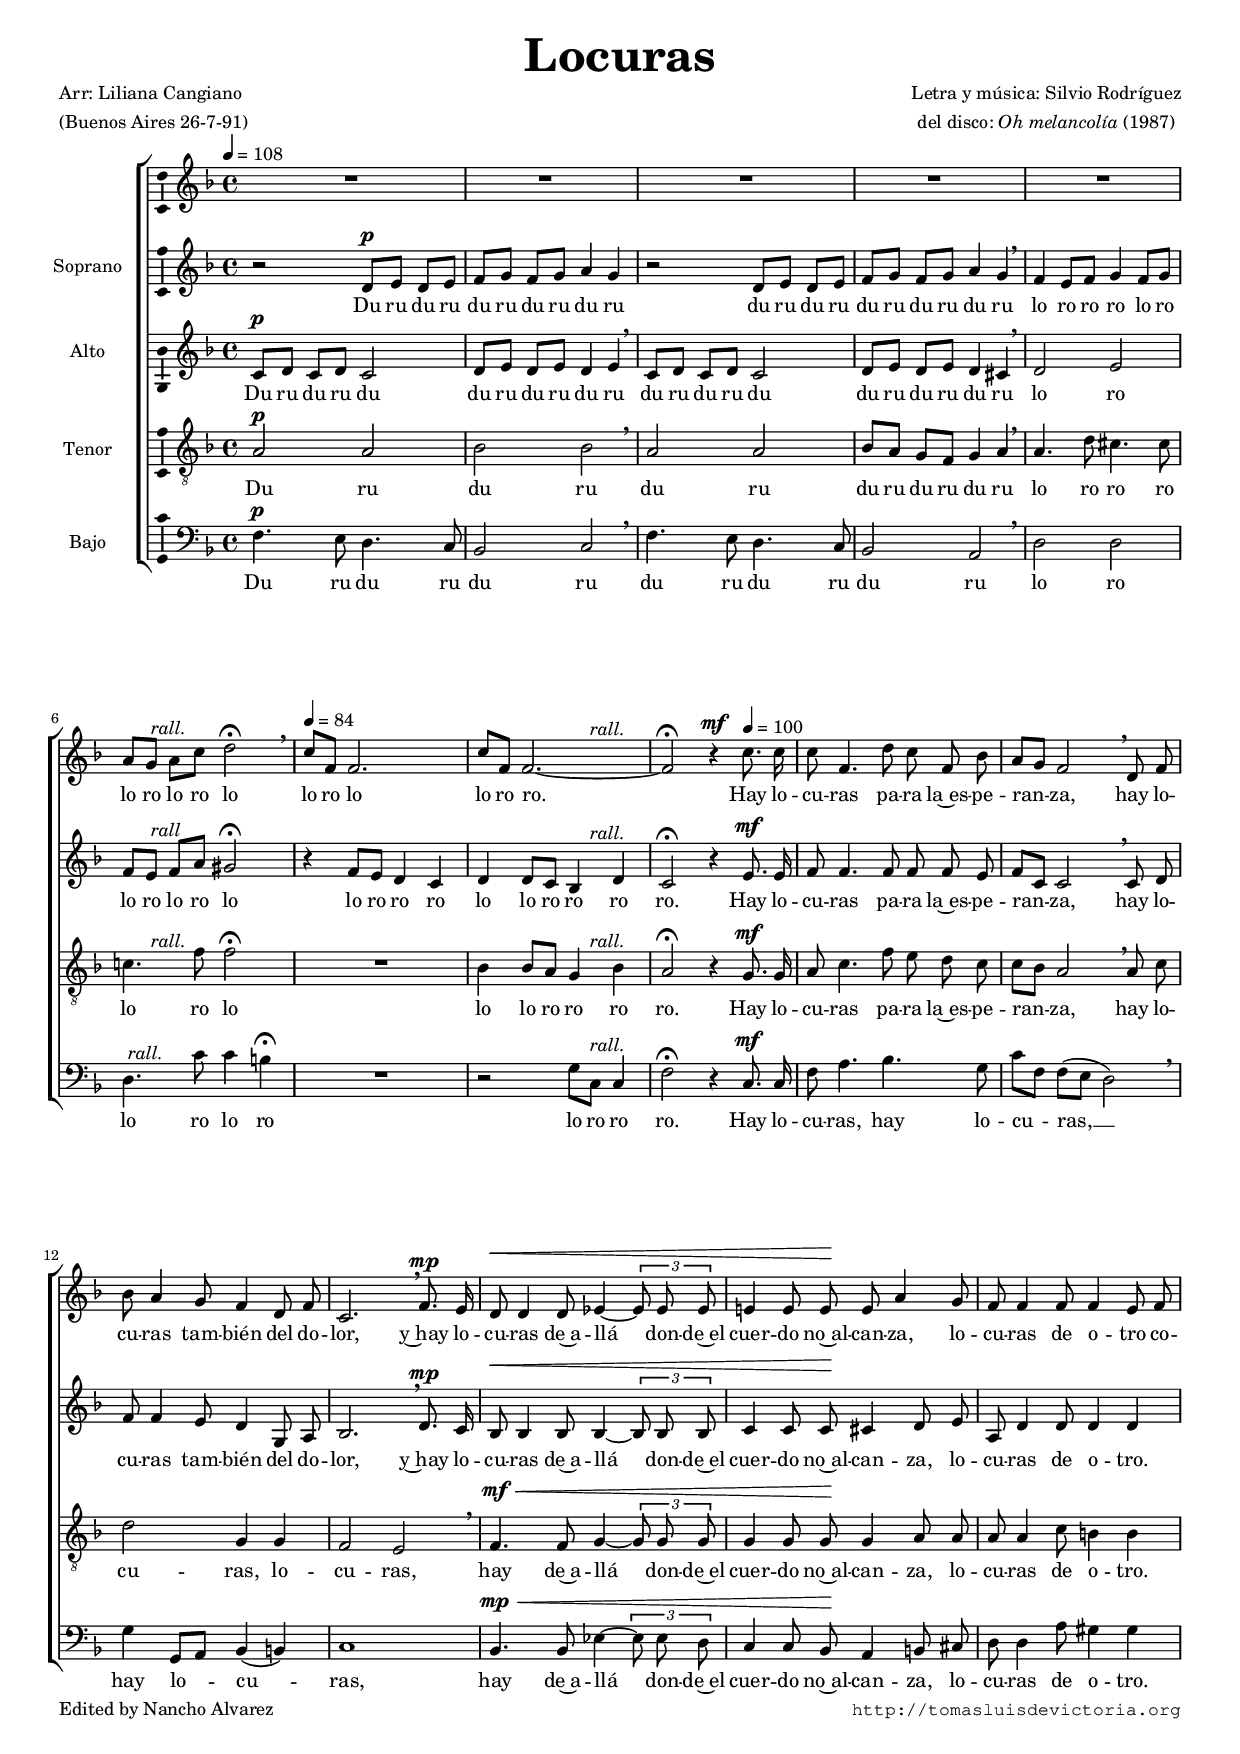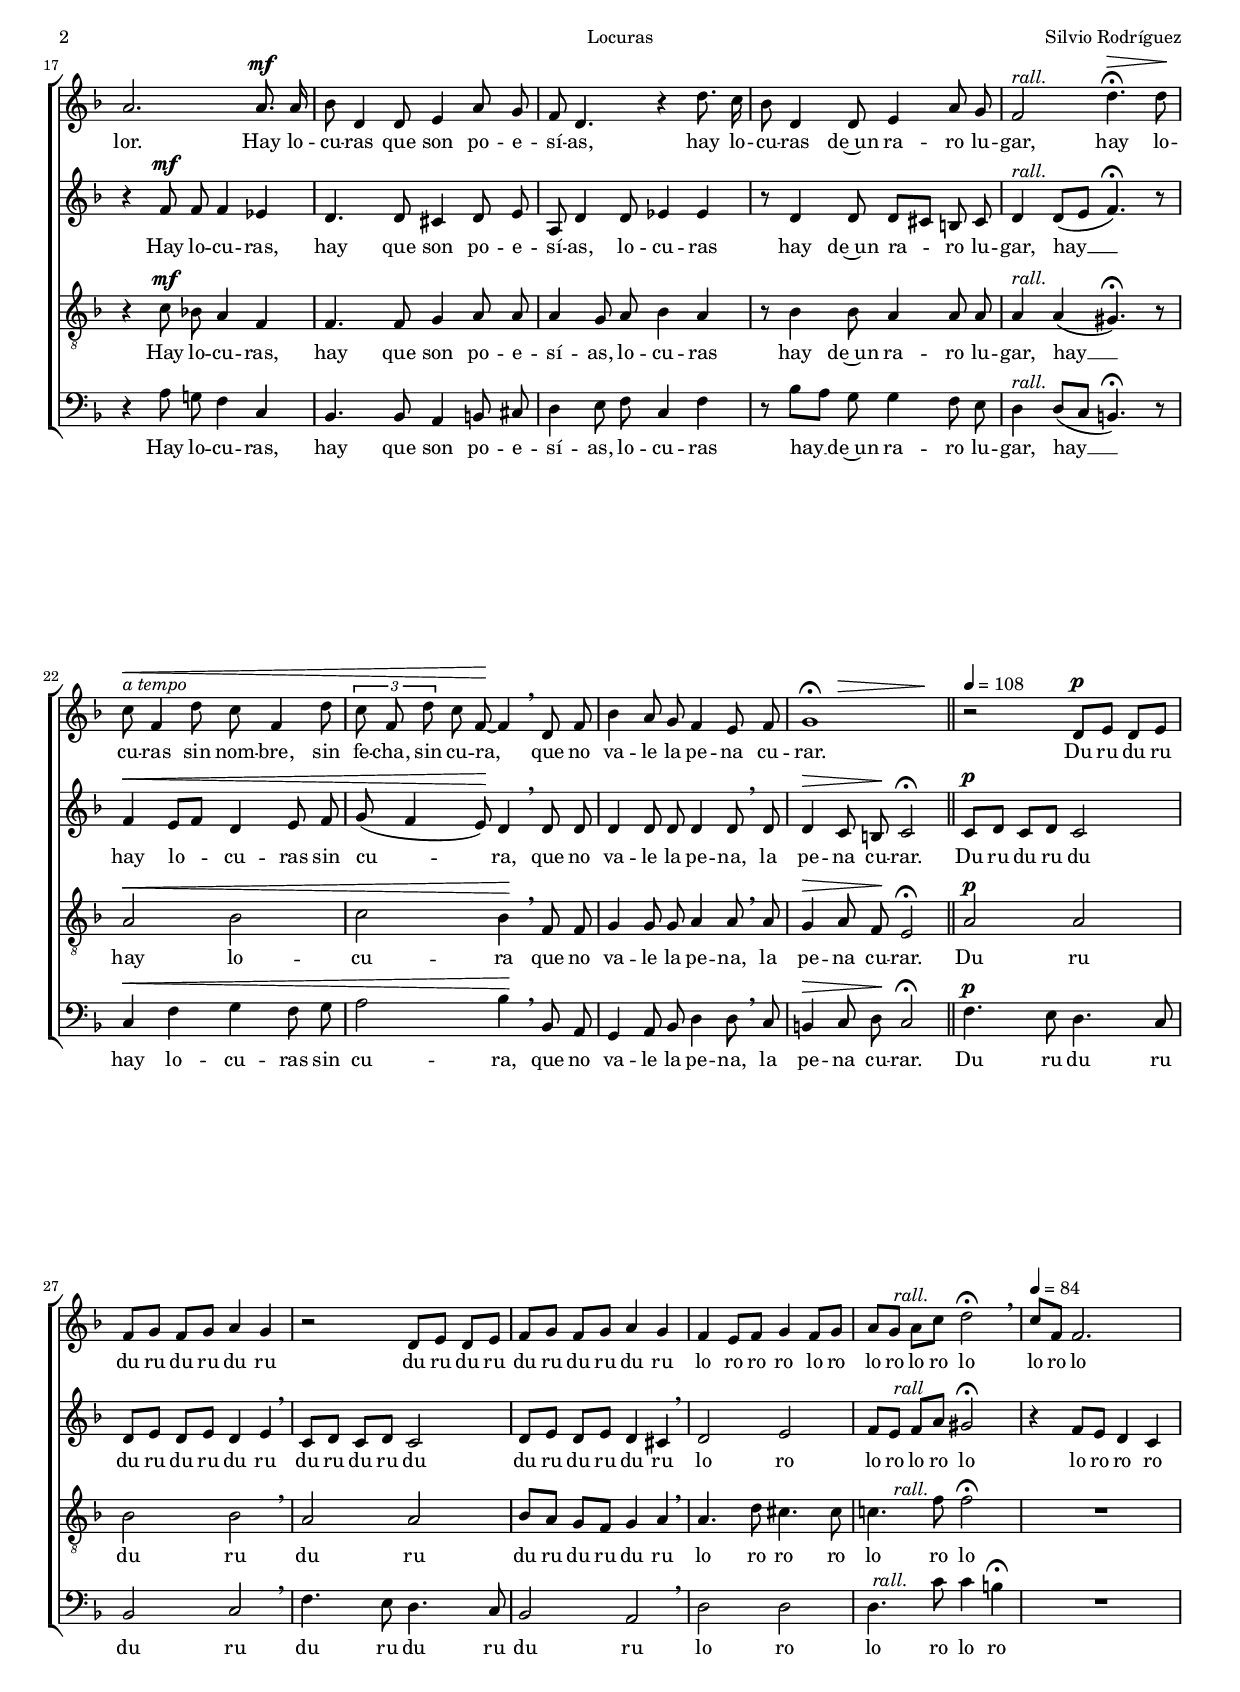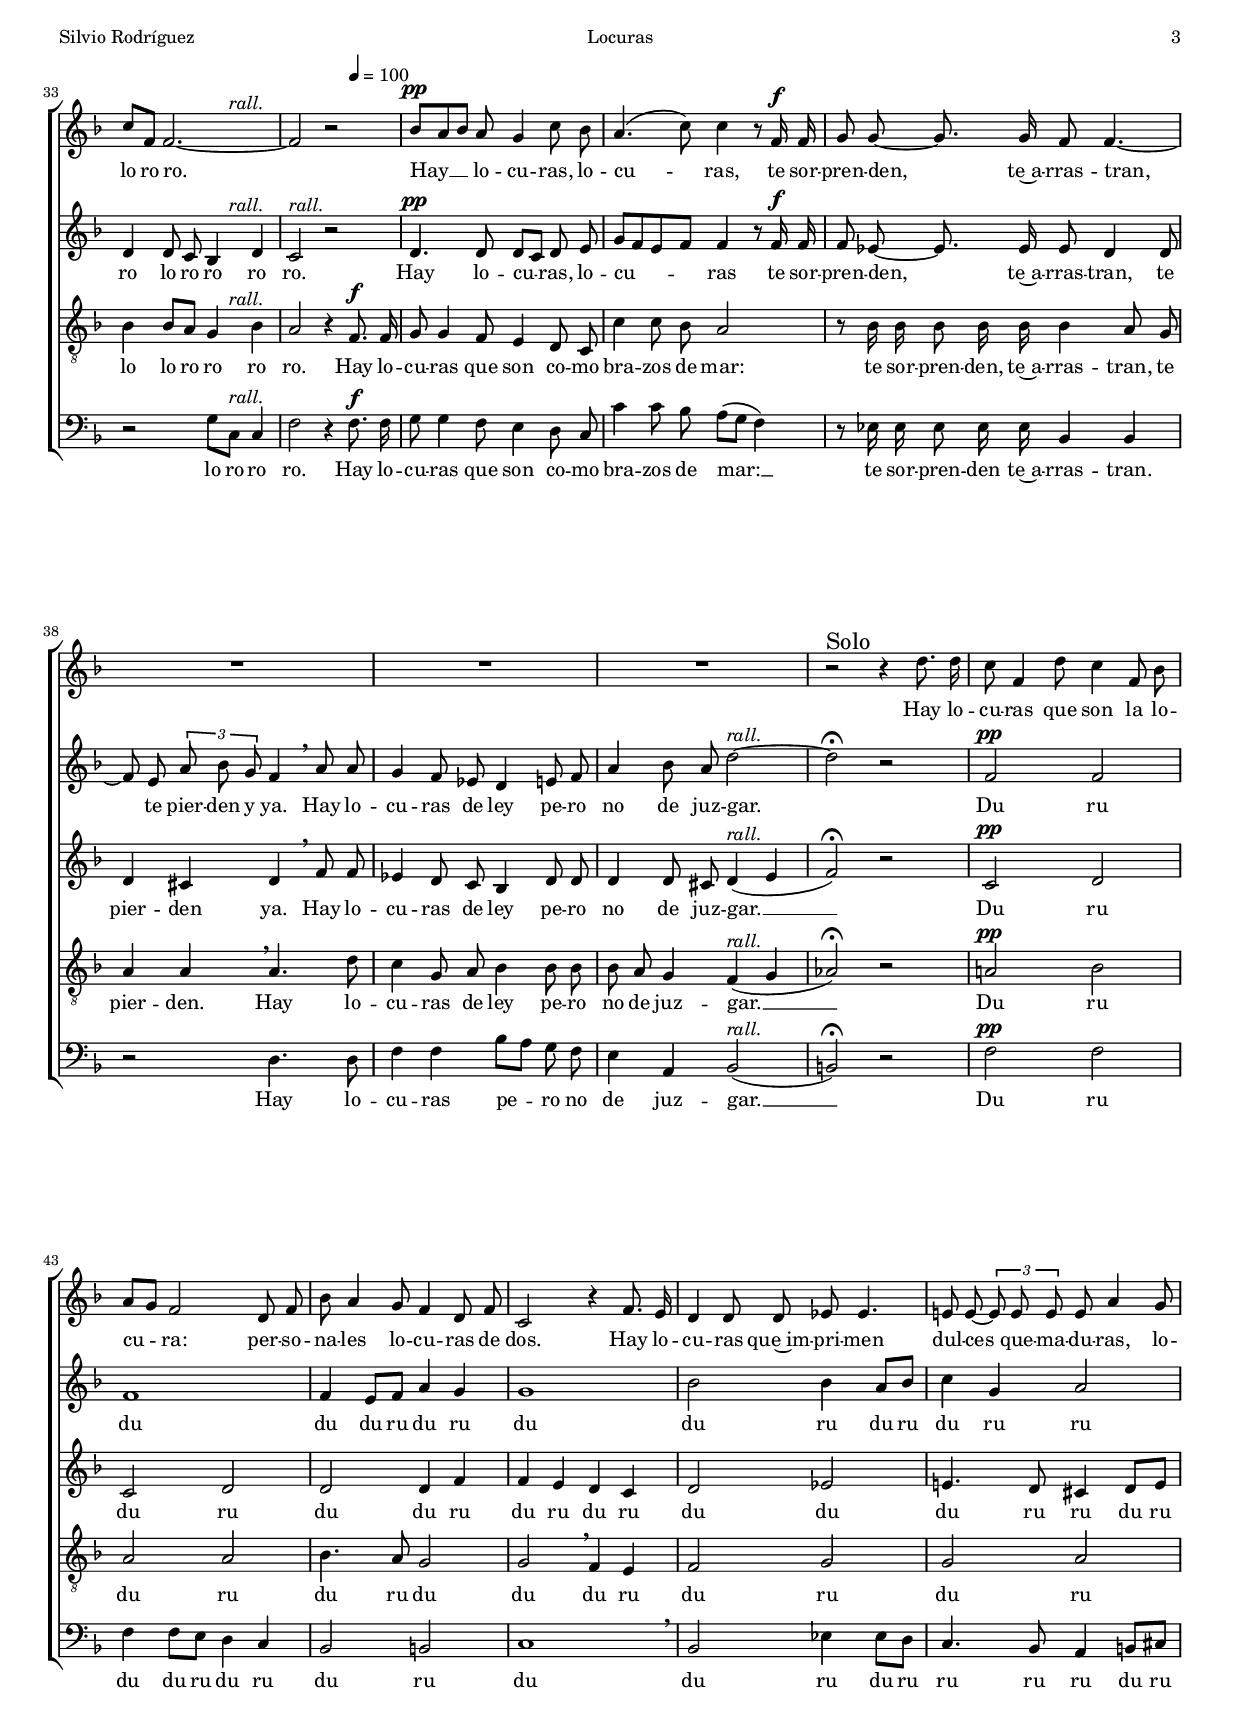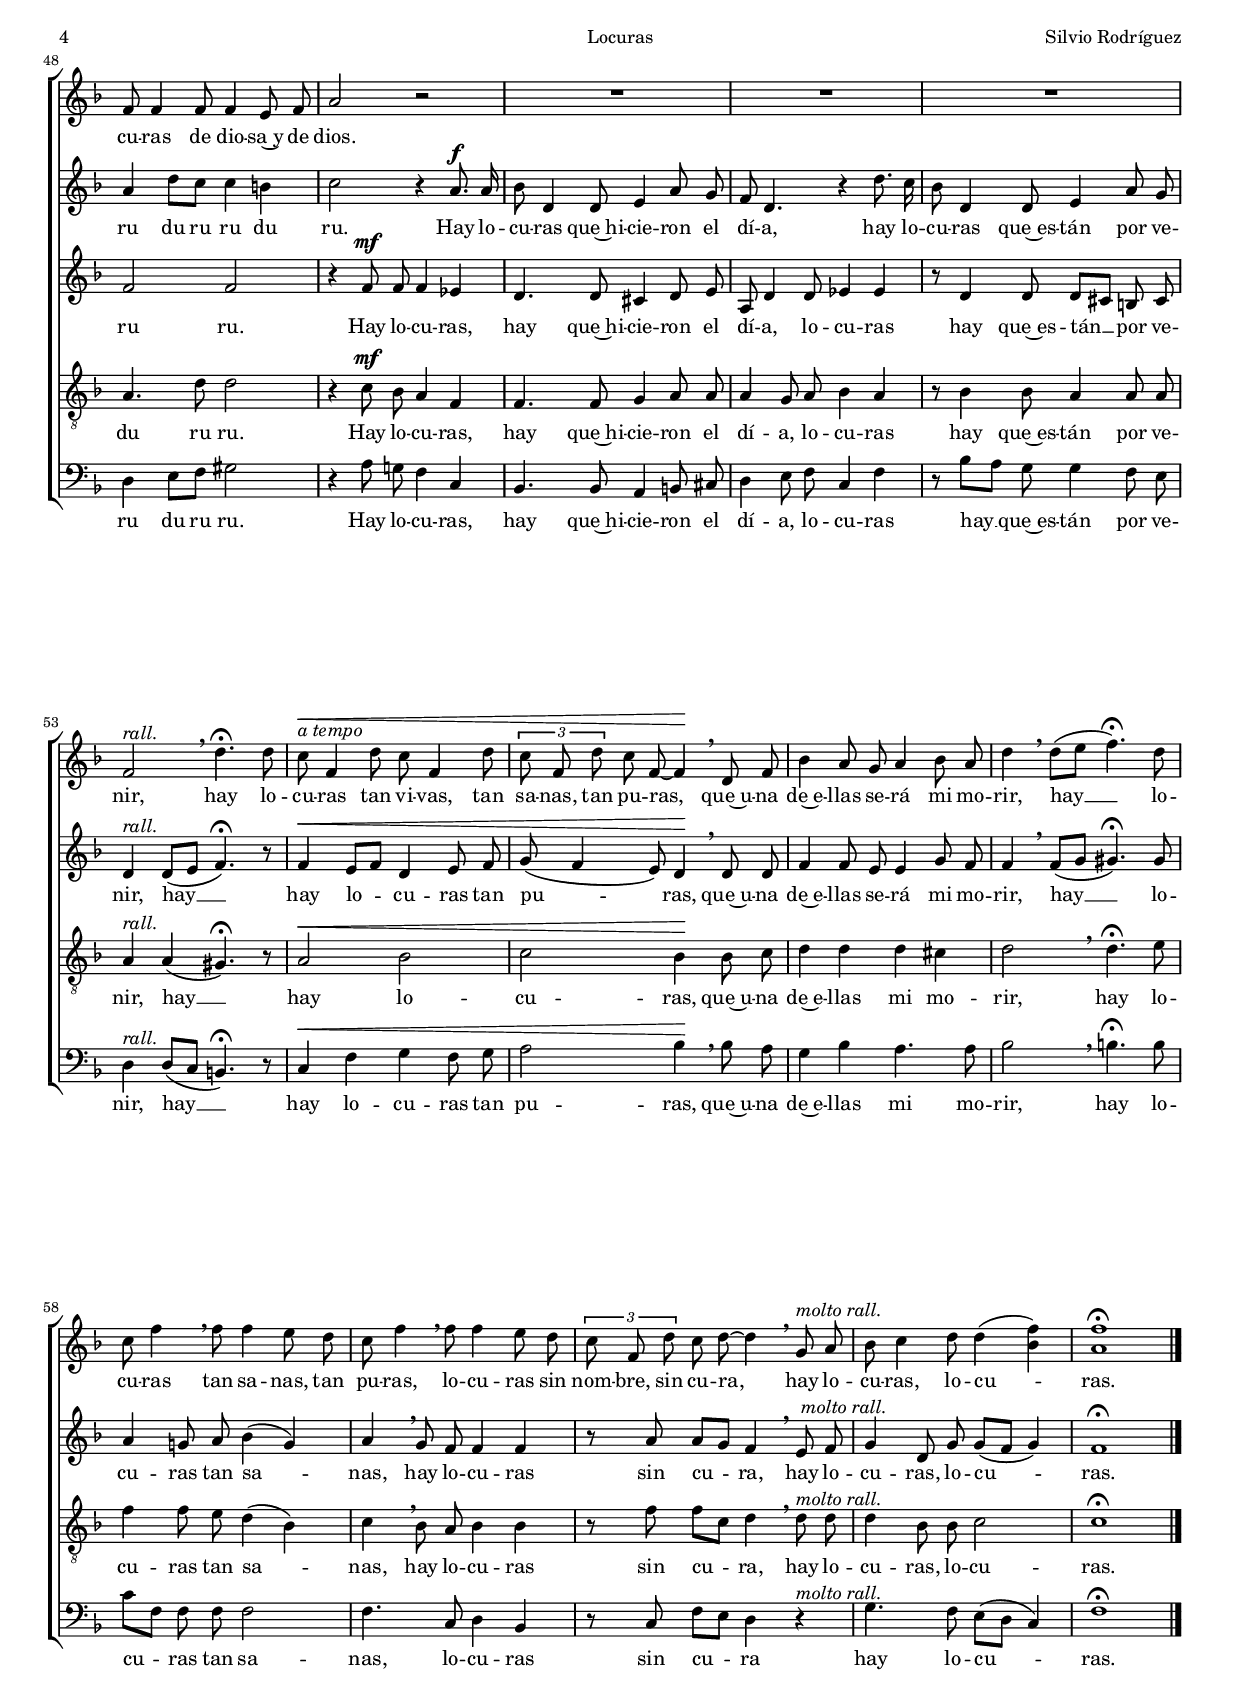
\version "2.12.2"

#(set-default-paper-size "a4")
#(set-global-staff-size 15.8)
#(ly:set-option 'point-and-click #f)

ss=\once \set suggestAccidentals = ##t
cresc=\markup{\italic "cresc."}
dim=\markup{\italic "dim."}
rit=\markup{\italic "rit."}
italicas=\override LyricText #'font-shape = #'italic
rectas=\override LyricText #'font-shape = #'upright


htitle="Locuras"
hcomposer="Silvio Rodríguez"

\header {
	title=\markup{\fontsize #4 "Locuras" }
	composer=\markup{\center-column{"Letra y música: Silvio Rodríguez" \line{"del disco:" \italic "Oh melancolía" "(1987)"}}} 
	poet=\markup{\column{"Arr: Liliana Cangiano" "(Buenos Aires 26-7-91)"}}
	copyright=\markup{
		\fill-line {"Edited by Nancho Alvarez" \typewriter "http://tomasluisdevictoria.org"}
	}
%	tagline=""
}

global={\key f \major \time 4/4 \skip 1*62 \bar "||" \bar "|." }

solista=\relative c''{
	R1*40
	r2^\markup{\fontsize #2 "Solo"} r4 d8. d16
	c8 f,4 d'8 c4 f,8 bes
	a[ g] f2 d8 f
	bes8 a4 g8 f4 d8 f
	c2 r4 f8. e16
	d4 d8 d ees8 ees4.
	e!8 e ~ \times 2/3{e8 e e} e8 a4 g8
	f8 f4 f8 f4 e8 f
	a2 r2
	R1*13
}

cantus=\relative c'{
	\tupletUp
	\dynamicUp
	\tempo 4=108
	r2 d8^\p[ e] d[ e]
	f8[ g] f[ g] a4 g
	r2 d8[ e] d[ e]
	f[ g] f[ g] a4 g \breathe
	f4 e8[ f] g4 f8[ g]
	a[ g]^\markup{\italic " rall."} a[ c] d2^\fermata \breathe
	\tempo 4=84
	c8[ f,] f2.
	c'8[ f,] <<f2. ~ {s4 s8 s^\markup{\italic "rall."} s4}>>
	f2^\fermata
	r4^\mf \tempo 4=100 c'8. c16
	c8 f,4. d'8 c f, bes
	a[ g] f2 \breathe d8 f
	bes a4 g8 f4 d8 f
	c2. \breathe f8.^\mp e16
	d8\< d4 d8 ees4 ~ \times 2/3{ees8 ees ees}
	e!4 e8 e\! e a4 g8
	f f4 f8 f4 e8 f
	a2. a8.^\mf a16
	bes8 d,4 d8 e4 a8 g
	f8 d4. r4 d'8. c16
	bes8 d,4 d8 e4 a8 g
	f2^\markup{\italic "rall."} d'4.^\fermata\> d8\!
	c8\<^\markup{\italic "a tempo"} f,4 d'8 c f,4 d'8
	\times 2/3{c8 f, d'} c8 f,\! ~ f4 \breathe d8 f
	bes4 a8 g f4 e8 f
	<<g1^\fermata {s4 s\> s s\!}>> \bar "||"
	\tempo 4=108
	r2 d8^\p[ e] d[ e]
	f[ g] f[ g] a4 g
	r2 d8[ e] d[ e]
	f[ g] f[ g] a4 g
	f e8[ f] g4 f8[ g]
	a[ g]^\markup{\italic " rall."} a[ c] d2^\fermata \breathe
	\tempo 4=84
	c8[ f,] f2.
	c'8[ f,] <<f2. ~ {s4 s8 s^\markup{\italic "rall."} s4}>>
	f2 <<r2 {s4 \tempo 4=100 s4}>>
	bes8[^\pp a bes] a g4 c8 bes
	a4.( c8) c4 r8 f,16^\f f
	g8 g ~ g8. g16 f8 f4. ~ 
	f8 e \times 2/3{a8 bes g} f4 \breathe a8 a
	g4 f8 ees d4 e8 f
	a4 bes8 a d2^\markup{\italic "rall."} ~
	d2^\fermata r2
	f,2^\pp f
	f1
	f4 e8[ f] a4 g
	g1
	bes2 bes4 a8[ bes]
	c4 g a2
	a4 d8[ c] c4 b
	c2 r4 a8.^\f a16
	bes8 d,4 d8 e4 a8 g
	f d4. r4 d'8. c16
	bes8 d,4 d8 e4 a8 g
	f2^\markup{\italic "rall."} \breathe d'4.^\fermata d8
	c8^\markup{\italic "a tempo"}\< f,4 d'8 c f,4 d'8
	\times 2/3{c8 f, d'} c8 f, ~ f4\! \breathe d8 f 
	bes4 a8 g a4 bes8 a
	d4 \breathe d8[( e] f4.)^\fermata d8
	c8 f4 \breathe f8 f4 e8 d
	c f4 \breathe f8 f4 e8 d
	\times 2/3{c8 f, d'} c8 d ~ d4 \breathe
	g,8^\markup{\italic "molto rall."} a
	bes8 c4 d8 d4( <f bes,>)
	<f a,>1^\fermata
}

altus=\relative c'{
	\dynamicUp
	\tupletUp
	c8[^\p d] c[ d] c2 
	d8[ e] d[ e] d4 e \breathe
	c8[ d] c8[ d] c2
	d8[ e] d[ e] d4 cis \breathe
	d2 e
	f8[ e]^\markup{\italic " rall"} f[ a] gis2^\fermata
	r4 f8[ e] d4 c
	d d8[ c] <<bes4 {s8 s8^\markup{\italic "rall."}}>> d4
	c2^\fermata r4 e8.^\mf e16
	f8 f4. f8 f f e
	f[ c] c2 \breathe c8 d
	f8 f4 e8 d4 g,8 a
	bes2. \breathe d8.^\mp c16
	bes8\< bes4  bes8 bes4 ~ \times 2/3{bes8 bes bes}
	c4 c8 c\! cis4 d8 e
	a,8 d4 d8 d4 d
	r4 f8^\mf f f4 ees
	d4. d8 cis4 d8 e
	a,8 d4 d8 ees4 ees
	r8 d4 d8 d[ cis] b cis
	d4^\markup{\italic "rall."} d8[( e] f4.)^\fermata r8
	f4\< e8[ f] d4 e8 f
	g( f4 e8)\! d4 \breathe d8 d
	d4 d8 d d4 d8 \breathe d
	d4\> c8 b\! c2^\fermata
	c8[^\p d] c[ d] c2 
	d8[ e] d[ e] d4 e \breathe
	c8[ d] c8[ d] c2
	d8[ e] d[ e] d4 cis \breathe
	d2 e
	f8[ e]^\markup{\italic " rall"} f[ a] gis2^\fermata
	r4 f8[ e] d4 c
	d d8 c <<bes4 {s8 s^\markup{\italic "rall."}}>> d4
	c2^\markup{\italic "rall."} r2
	d4.^\pp d8 d8[ c] d e
	g[ f e f] f4 r8 f16^\f f
	f8 ees ~ ees8. ees16 ees8 d4 d8
	d4 cis d4 \breathe f8 f
	ees4 d8 c bes4 d8 d 
	d4 d8 cis d4(^\markup{\italic "rall."} e
	f2)^\fermata r2
	c2^\pp d
	c d
	d d4 f
	f e d c
	d2 ees
	e!4. d8 cis4 d8[ e]
	f2 f
	r4 f8^\mf f f4 ees
	d4. d8 cis4 d8 e
	a,8 d4 d8 ees4 ees
	r8 d4 d8 d[ cis] b cis
	d4^\markup{\italic "rall."} d8[( e] f4.)^\fermata r8
	f4\< e8[ f] d4 e8 f
	g8( f4 e8) d4\! \breathe d8 d
	f4 f8 e e4 g8 f
	f4 \breathe f8[( g] gis4.)^\fermata gis8
	a4 g!8 a bes4( g)
	a4 \breathe g8 f f4 f
	r8 a a8[ g] f4 \breathe e8^\markup{\italic " molto rall."} f
	g4 d8 g g[( f] g4)
	f1^\fermata
}

tenor=\relative c'{
	\dynamicUp
	\tupletUp
	a2^\p a
	bes bes \breathe
	a a
	bes8[ a] g[ f] g4 a \breathe
	a4. d8 cis4. cis8
	<<c!4. {s8 s^\markup{\italic " rall."} s}>> f8 f2^\fermata
	R1
	bes,4 bes8[ a] <<g4 {s8 s^\markup{\italic "rall."}}>> bes4
	a2^\fermata r4 g8.^\mf g16
	a8 c4. f8 e d c
	c[ bes] a2 \breathe a8 c
	d2 g,4 g
	f2 e \breathe
	f4.^\mf\< f8 g4 ~ \times 2/3{g8 g g}
	g4 g8 g\! g4 a8 a
	a8 a4 c8 b4 b
	r4 c8^\mf bes! a4 f
	f4. f8 g4 a8 a
	a4 g8 a bes4 a
	r8 bes4 bes8 a4 a8 a
	a4^\markup{\italic "rall."} a( gis4.)^\fermata r8
	a2\< bes
	c bes4\! \breathe f8 f
	g4 g8 g a4 a8 \breathe a
	g4\> a8 f\! e2^\fermata
	a2^\p a
	bes bes \breathe
	a a bes8[ a] g[ f] g4 a \breathe
	a4. d8 cis4. cis8
	<<c!4. {s8 s^\markup{\italic " rall."} s}>> f8 f2^\fermata
	R1
	bes,4 bes8[ a] <<g4 {s8 s^\markup{\italic "rall."}}>> bes4
	a2 r4 f8.^\f f16
	g8 g4 f8 e4 d8 c
	c'4 c8 bes a2
	r8 bes16 bes bes8 bes16 bes bes4 a8 g
	a4 a \breathe a4. d8
	c4 g8 a bes4 bes8 bes
	bes a g4 f4(^\markup{\italic "rall."} g
	aes2)^\fermata r2
	a!2^\pp bes
	a a
	bes4. a8 g2
	g2 \breathe f4 e
	f2 g
	g a
	a4. d8 d2
	r4 c8^\mf bes a4 f
	f4. f8 g4 a8 a
	a4 g8 a bes4 a
	r8 bes4 bes8 a4 a8 a
	a4^\markup{\italic "rall."} a4( gis4.)^\fermata r8
	a2\< bes 
	c bes4\! bes8 c
	d4 d d cis
	d2 \breathe d4.^\fermata e8 
	f4 f8 e d4( bes)
	c4 \breathe bes8 a bes4 bes
	r8 f' f[ c] d4 \breathe d8^\markup{\italic "molto rall."} d
	d4 bes8 bes c2
	c1^\fermata
}

bassus=\relative c{
	\dynamicUp
	\tupletUp
	f4.^\p e8 d4. c8 
	bes2 c \breathe
	f4. e8 d4. c8
	bes2 a \breathe
	d d
	<<d4. {s8^\markup{\italic " rall."} s s}>> c'8 c4 b^\fermata
	R1
	r2 g8[ c,]^\markup{\italic "rall."} c4
	f2^\fermata r4 c8.^\mf c16
	f8 a4. bes4. g8
	c8[ f,] f[( e] d2) \breathe
	g4 g,8[ a] bes4( b)
	c1
	bes4.^\mp\< bes8 ees4 ~ \times 2/3{ees8 ees d}
	c4 c8 bes\! a4 b8 cis
	d d4 a'8 gis4 gis
	r4 a8 g! f4 c
	bes4. bes8 a4 b8 cis
	d4 e8 f c4 f 
	r8 bes[ a] g g4 f8 e
	d4^\markup{\italic "rall."} d8[( c] b4.^\fermata) r8
	c4\< f g f8 g
	a2 bes4\! \breathe bes,8 a
	g4 a8 bes d4 d8 \breathe c
	b4\> c8 d\! c2^\fermata
	f4.^\p e8 d4. c8
	bes2 c \breathe
	f4. e8 d4. c8
	bes2 a \breathe
	d d
	<<d4. {s8^\markup{\italic " rall."} s s}>> c'8 c4 b^\fermata
	R1
	r2 g8[ c,]^\markup{\italic "rall."} c4 
	f2 r4 f8.^\f f16
	g8 g4 f8 e4 d8 c
	c'4 c8 bes a8[( g] f4)
	r8 ees16 ees ees8 ees16 ees bes4 bes
	r2 d4. d8
	f4 f bes8[ a] g8 f
	e4 a, bes2^\markup{\italic "rall."}(
	b2)^\fermata r2
	f'2^\pp f
	f4 f8[ e] d4 c
	bes2 b
	c1 \breathe
	bes2 ees4 ees8[ d]
	c4. bes8 a4 b8[ cis]
	d4 e8[ f] gis2
	r4 a8 g! f4 c
	bes4. bes8 a4 b8 cis
	d4 e8 f c4 f
	r8 bes[ a] g8 g4 f8 e
	d4^\markup{\italic "rall."} d8[( c] b4.)^\fermata r8
	c4\< f g f8 g
	a2 bes4\! \breathe bes8 a
	g4 bes a4. a8
	bes2 \breathe b4.^\fermata b8
	c8[ f,] f8 f f2
	f4. c8 d4 bes
	r8 c f[ e] d4 r4^\markup{\italic "molto rall."}
	g4. f8 e[( d] c4)
	f1^\fermata
}


textosolista=\lyricmode{
Hay lo -- cu -- ras que son la lo -- cu -- _ ra:
per -- so -- na -- les lo -- cu -- ras de dos.
Hay lo -- cu -- ras que~im -- pri -- men
dul -- ces que -- ma -- du -- ras,
lo -- cu -- ras de dio -- sa~y de dios.
}
textocantus=\lyricmode{
Du ru du ru du ru du ru du ru
du ru du ru du ru du ru du ru 
lo ro ro ro lo ro lo ro lo ro lo
lo ro lo
lo ro ro.
Hay lo -- cu -- ras pa -- ra la~es -- pe -- ran -- _ za,
hay lo -- cu -- ras tam -- bién del do -- lor,
y~hay lo -- cu -- ras de~a -- llá don -- de~el cuer -- do no~al -- can -- za,
lo -- cu -- ras de o -- tro co -- lor.
Hay lo -- cu -- ras que son po -- e -- sí -- as,
hay lo -- cu -- ras de~un ra -- ro lu -- gar,
hay lo -- cu -- ras sin nom -- bre, sin fe -- cha, sin cu -- ra,
que no va -- le la pe -- na cu -- rar.
Du ru du ru du ru du ru du ru
du ru du ru du ru du ru du ru
lo ro ro ro lo ro lo ro lo ro lo
lo ro lo lo ro ro.
Hay __ _ _ lo -- cu -- ras,
lo -- cu -- ras,
te sor -- pren -- den, te~a -- rras -- tran,
te pier -- den y ya.
Hay lo -- cu -- ras de ley pe -- ro no de juz -- gar.
Du ru du
du du ru du ru
du du ru du ru du ru ru
ru du ru ru du ru.
Hay lo -- cu -- ras que~hi -- cie -- ron el dí -- a,
hay lo -- cu -- ras que~es -- tán por ve -- nir,
hay lo -- cu -- ras tan vi -- vas,
tan sa -- nas,
tan pu -- ras,
que~u -- na de~e -- llas se -- rá mi mo -- rir,
hay __ lo -- cu -- ras tan sa -- nas,
tan pu -- ras,
lo -- cu -- ras sin nom -- bre,
sin cu -- ra,
hay lo -- cu -- ras, lo -- cu -- ras.
}

textoaltus=\lyricmode{
Du ru du ru du
du ru du ru du ru
du ru du ru du
du ru du ru du ru
lo ro lo ro lo ro lo
lo ro ro ro lo lo ro ro ro ro.
Hay lo -- cu -- ras pa -- ra la~es -- pe -- ran -- _ za,
hay lo -- cu -- ras tam -- bién del do -- lor,
y~hay lo -- cu -- ras de~a -- llá don -- de~el cuer -- do no~al -- can -- za,
lo -- cu -- ras de o -- tro.
Hay lo -- cu -- ras,
hay que son po -- e -- sí -- as,
lo -- cu -- ras
hay de~un ra -- _ ro lu -- gar,
hay __ 
hay lo -- _ cu -- ras sin cu -- ra,
que no va -- le la pe -- na, la pe -- na cu -- rar.
Du ru du ru du
du ru du ru du ru
du ru du ru du
du ru du ru du ru lo ro lo ro lo ro lo
lo ro ro ro ro lo ro ro ro ro.
Hay lo -- cu -- _ ras, 
lo -- cu -- _ _ _ ras
te sor -- pren -- den, te~a -- rras -- tran,
te pier -- den ya.
Hay lo -- cu -- ras de ley pe -- ro no de juz -- gar. __
Du ru du ru du du ru du ru du ru du du du ru ru du ru ru ru.
Hay lo -- cu -- ras, hay que~hi -- cie -- ron el dí -- a,
lo -- cu -- ras
hay que~es -- tán __ _ por ve -- nir,
hay __ hay lo -- _ cu -- ras tan pu -- ras,
que~u -- na de~e -- llas se -- rá mi mo -- rir,
hay __ lo -- cu -- ras tan sa -- nas,
hay lo -- cu -- ras sin cu -- _ ra,
hay lo -- cu -- ras, lo -- cu -- ras.
}

textotenor=\lyricmode{
Du ru du ru du ru
du ru du ru du ru
lo ro ro ro lo ro lo
lo lo ro ro ro ro.
Hay lo -- cu -- ras pa -- ra la~es -- pe -- ran -- _ za,
hay lo -- cu -- ras, lo -- cu -- ras,
hay de~a -- llá don -- de~el cuer -- do no~al -- can -- za,
lo -- cu -- ras de o -- tro.
Hay lo -- cu -- ras,
hay que son po -- e -- sí -- as, lo -- cu -- ras
hay de~un ra -- ro lu -- gar,
hay __
hay lo -- cu -- ra que no va -- le la pe -- na, la pe -- na cu -- rar.
Du ru du ru du ru du ru du ru du ru
lo ro ro ro lo ro lo
lo lo ro ro ro ro.
Hay lo -- cu -- ras que son co -- mo bra -- zos de mar:
te sor -- pren -- den, te~a -- rras -- tran, te pier -- den.
Hay lo -- cu -- ras de ley pe -- ro no de juz -- gar. __ 
Du ru du ru du ru du du du ru du ru du ru du ru ru.
Hay lo -- cu -- ras, hay que~hi -- cie -- ron el dí -- a,
lo -- cu -- ras
hay que~es -- tán por ve -- nir, hay __
hay lo -- cu -- ras,
que~u -- na de~e -- llas mi mo -- rir,
hay lo -- cu -- ras tan sa -- nas,
hay lo -- cu -- ras
sin cu -- _ ra,
hay lo -- cu -- ras, lo -- cu -- ras.
}

textobassus=\lyricmode{
Du ru du ru du ru du ru du ru du ru 
lo ro lo ro lo ro
lo ro ro ro.
Hay lo -- cu -- ras, hay lo -- cu -- _ ras, __ 
hay lo -- _ cu -- ras,
hay de~a -- llá don -- de~el cuer -- do no~al -- can -- za,
lo -- cu -- ras de o -- tro.
Hay lo -- cu -- ras,
hay que son po -- e -- sí -- as,
lo -- cu -- ras
hay __ _ de~un ra -- ro lu -- gar,
hay __
hay lo -- cu -- ras sin cu -- ra,
que no va -- le la pe -- na,
la pe -- na cu -- rar.
Du ru du ru du ru
du ru du ru du ru 
lo ro lo ro lo ro
lo ro ro ro.
Hay lo -- cu -- ras que son co -- mo bra -- zos de mar: __
te sor -- pren -- den te~a -- rras -- tran.
Hay lo -- cu -- ras pe -- _ ro no de juz -- gar. __
Du ru du du ru du ru du ru du du ru du ru ru ru ru du ru ru du ru ru.
Hay lo -- cu -- ras,
hay que~hi -- cie -- ron el dí -- a,
lo -- cu -- ras
hay __ _ que~es -- tán por ve -- nir, hay __
hay lo -- cu -- ras tan pu -- ras,
que~u -- na de~e -- llas mi mo -- rir,
hay lo -- cu -- _ ras tan sa -- nas,
lo -- cu -- ras
sin cu -- _ ra
hay lo -- cu -- ras.
}



\score {
\new ChoirStaff<<

	\new Staff <<\global
	\new Voice="v5" {
		\set Staff.instrumentName="" 
		\clef "treble"
		\solista }
	\new Lyrics \lyricsto "v5" {\textosolista }
	>>
	
	\new Staff <<\global
	\new Voice="v1" {
		\set Staff.instrumentName="Soprano " 
		\clef "treble"
		\cantus }
	\new Lyrics \lyricsto "v1" {\textocantus }
	>>

	
	\new Staff << \global
	\new Voice="v2" {
		\set Staff.instrumentName="Alto "
		\clef "treble" 
		\altus}
	\new Lyrics \lyricsto "v2" {\textoaltus }
	>>

	
	\new Staff <<\global
	\new Voice="v3" {
		\set Staff.instrumentName="Tenor "
		\clef "G_8"
		\tenor }
	\new Lyrics \lyricsto "v3" {\textotenor }
	>>
	

	\new Staff <<\global
	\new Voice="v4" {
		\set Staff.instrumentName="Bajo "
		\clef "bass" 
		\bassus }
	\new Lyrics \lyricsto "v4" {\textobassus }
	>>
	
>>

\layout{ 
	\context {\Lyrics \override VerticalAxisGroup #'minimum-Y-extent = #'(-0 . 0) }
	\context {\Score \override BarNumber #'padding = #2 }
	\context {\Lyrics 
		\override LyricText #'font-size = #1.1
		\override LyricHyphen #'minimum-distance = #0.33
	}
	\context {\Voice 
		melismaBusyProperties = #'(slurMelismaBusy tieMelismaBusy)
		autoBeaming = ##f
	}
	\context { \RemoveEmptyStaffContext 
		\override VerticalAxisGroup #'remove-first = ##t
	}
	\context {\Staff 
		\consists Ambitus_engraver 
		\override VerticalAxisGroup #'minimum-Y-extent = #'(-4 . 6.3)
	}
}

%\midi {}

}


\paper{
	evenHeaderMarkup=\markup  \fill-line { \fromproperty #'page:page-number-string \htitle \hcomposer }
	oddHeaderMarkup= \markup  \fill-line { \on-the-fly #not-first-page \hcomposer \on-the-fly #not-first-page \htitle \on-the-fly #not-first-page \fromproperty #'page:page-number-string }
	%system-count=8
	line-width=19.0\cm
	between-system-padding = 0
	ragged-last-bottom = ##f
	%foot-separation = 4\mm
	head-separation = 2\mm
}
